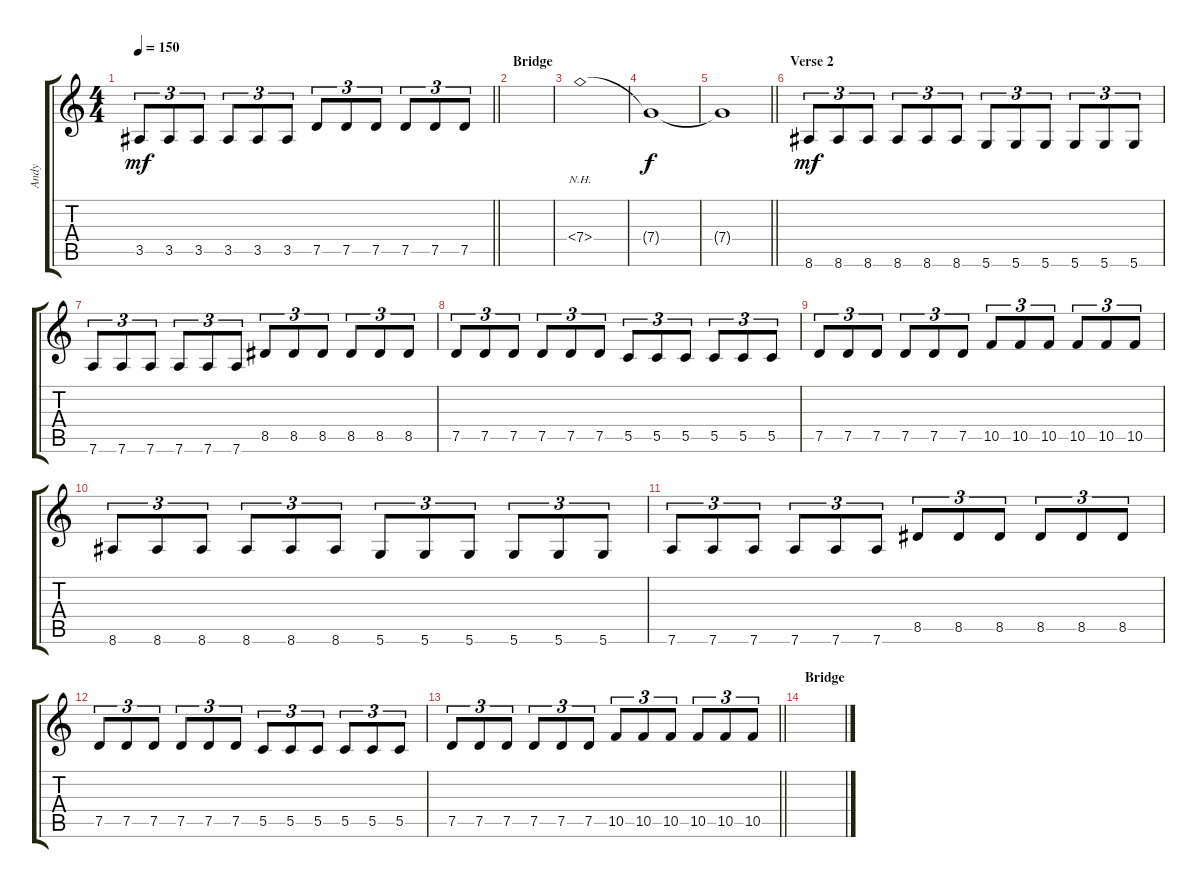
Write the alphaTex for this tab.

\track ("Andy" "Andy") {instrument electricguitarjazz}
\staff {score tabs}
\tuning (D4 A3 F3 C3 G2 D2) {hide}
\ts (4 4)
\tempo 150
\clef g2
\barLineRight lightlight
\ks c
3.5.8{tu (3 2) dy mf} 3.5.8{tu (3 2)} 3.5.8{tu (3 2)} 3.5.8{tu (3 2)} 3.5.8{tu (3 2)} 3.5.8{tu (3 2)} 7.5.8{tu (3 2)} 7.5.8{tu (3 2)} 7.5.8{tu (3 2)} 7.5.8{tu (3 2)} 7.5.8{tu (3 2)} 7.5.8{tu (3 2)} |
\section ("" "Bridge")
|
7.4{nh}.1 |
7.4{t}.1{dy f} |
\barLineRight lightlight
7.4{t}.1 |
\section ("" "Verse 2")
8.6.8{tu (3 2) dy mf} 8.6.8{tu (3 2)} 8.6.8{tu (3 2)} 8.6.8{tu (3 2)} 8.6.8{tu (3 2)} 8.6.8{tu (3 2)} 5.6.8{tu (3 2)} 5.6.8{tu (3 2)} 5.6.8{tu (3 2)} 5.6.8{tu (3 2)} 5.6.8{tu (3 2)} 5.6.8{tu (3 2)} |
7.6.8{tu (3 2)} 7.6.8{tu (3 2)} 7.6.8{tu (3 2)} 7.6.8{tu (3 2)} 7.6.8{tu (3 2)} 7.6.8{tu (3 2)} 8.5.8{tu (3 2)} 8.5.8{tu (3 2)} 8.5.8{tu (3 2)} 8.5.8{tu (3 2)} 8.5.8{tu (3 2)} 8.5.8{tu (3 2)} |
7.5.8{tu (3 2)} 7.5.8{tu (3 2)} 7.5.8{tu (3 2)} 7.5.8{tu (3 2)} 7.5.8{tu (3 2)} 7.5.8{tu (3 2)} 5.5.8{tu (3 2)} 5.5.8{tu (3 2)} 5.5.8{tu (3 2)} 5.5.8{tu (3 2)} 5.5.8{tu (3 2)} 5.5.8{tu (3 2)} |
7.5.8{tu (3 2)} 7.5.8{tu (3 2)} 7.5.8{tu (3 2)} 7.5.8{tu (3 2)} 7.5.8{tu (3 2)} 7.5.8{tu (3 2)} 10.5.8{tu (3 2)} 10.5.8{tu (3 2)} 10.5.8{tu (3 2)} 10.5.8{tu (3 2)} 10.5.8{tu (3 2)} 10.5.8{tu (3 2)} |
8.6.8{tu (3 2)} 8.6.8{tu (3 2)} 8.6.8{tu (3 2)} 8.6.8{tu (3 2)} 8.6.8{tu (3 2)} 8.6.8{tu (3 2)} 5.6.8{tu (3 2)} 5.6.8{tu (3 2)} 5.6.8{tu (3 2)} 5.6.8{tu (3 2)} 5.6.8{tu (3 2)} 5.6.8{tu (3 2)} |
7.6.8{tu (3 2)} 7.6.8{tu (3 2)} 7.6.8{tu (3 2)} 7.6.8{tu (3 2)} 7.6.8{tu (3 2)} 7.6.8{tu (3 2)} 8.5.8{tu (3 2)} 8.5.8{tu (3 2)} 8.5.8{tu (3 2)} 8.5.8{tu (3 2)} 8.5.8{tu (3 2)} 8.5.8{tu (3 2)} |
7.5.8{tu (3 2)} 7.5.8{tu (3 2)} 7.5.8{tu (3 2)} 7.5.8{tu (3 2)} 7.5.8{tu (3 2)} 7.5.8{tu (3 2)} 5.5.8{tu (3 2)} 5.5.8{tu (3 2)} 5.5.8{tu (3 2)} 5.5.8{tu (3 2)} 5.5.8{tu (3 2)} 5.5.8{tu (3 2)} |
\barLineRight lightlight
7.5.8{tu (3 2)} 7.5.8{tu (3 2)} 7.5.8{tu (3 2)} 7.5.8{tu (3 2)} 7.5.8{tu (3 2)} 7.5.8{tu (3 2)} 10.5.8{tu (3 2)} 10.5.8{tu (3 2)} 10.5.8{tu (3 2)} 10.5.8{tu (3 2)} 10.5.8{tu (3 2)} 10.5.8{tu (3 2)} |
\section ("" "Bridge")
